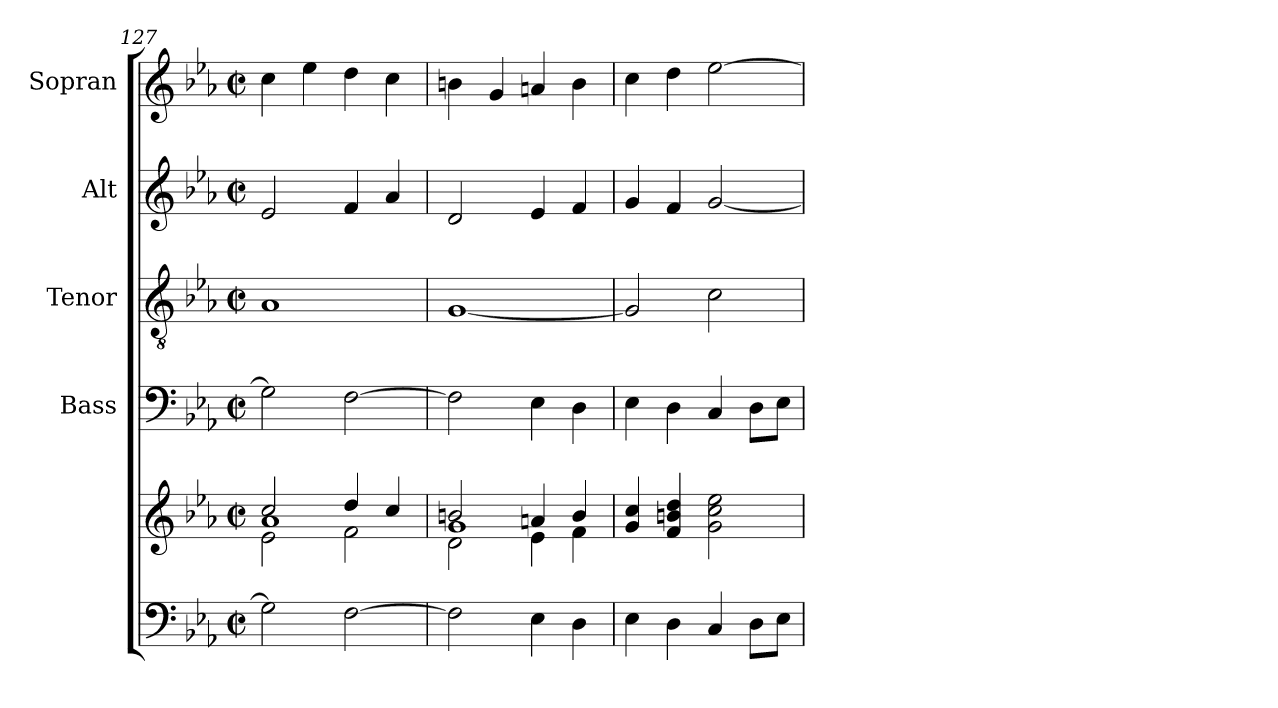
**kern	**kern	**kern	**kern	**kern	**kern
*part5	*part5	*part4	*part3	*part2	*part1
*staff6	*staff5	*staff4	*staff3	*staff2	*staff1
*	*	*I"Bass	*I"Tenor	*I"Alt	*I"Sopran
*	*	*I'B.	*I'T.	*I'A.	*I'S.
*clefF4	*clefG2	*clefF4	*clefGv2	*clefG2	*clefG2
*k[b-e-a-]	*k[b-e-a-]	*k[b-e-a-]	*k[b-e-a-]	*k[b-e-a-]	*k[b-e-a-]
*E-:	*E-:	*E-:	*E-:	*E-:	*E-:
*M2/2	*M2/2	*M2/2	*M2/2	*M2/2	*M2/2
*met(c|)	*met(c|)	*met(c|)	*met(c|)	*met(c|)	*met(c|)
=127	=127	=127	=127	=127	=127
*	*^	*	*	*	*
*	*	*^	*	*	*	*
2G\]	2cc/	2e-\	1a-	2G\]	1A-	2e-/	4cc\
.	.	.	.	.	.	.	4ee-\
[2F\	4dd/	2f\	.	[2F\	.	4f/	4dd\
.	4cc/	.	.	.	.	4a-/	4cc\
=128	=128	=128	=128	=128	=128	=128	=128
2F\]	2bn/	2d\	1g	2F\]	[1G	2d/	4bn\
.	.	.	.	.	.	.	4g/
4E-\	4an/	4e-\	.	4E-\	.	4e-/	4an/
4D\	4b/	4f\	.	4D\	.	4f/	4b\
*	*v	*v	*v	*	*	*	*
=129	=129	=129	=129	=129	=129
4E-\	4g/ 4cc/	4E-\	2G/]	4g/	4cc\
4D\	4f/ 4bn/ 4dd/	4D\	.	4f/	4dd\
4C/	2g\ 2cc\ 2ee-\	4C/	2c\	[2g/	[2ee-\
8D\L	.	8D\L	.	.	.
8E-\J	.	8E-\J	.	.	.
=	=	=	=	=	=
*-	*-	*-	*-	*-	*-
